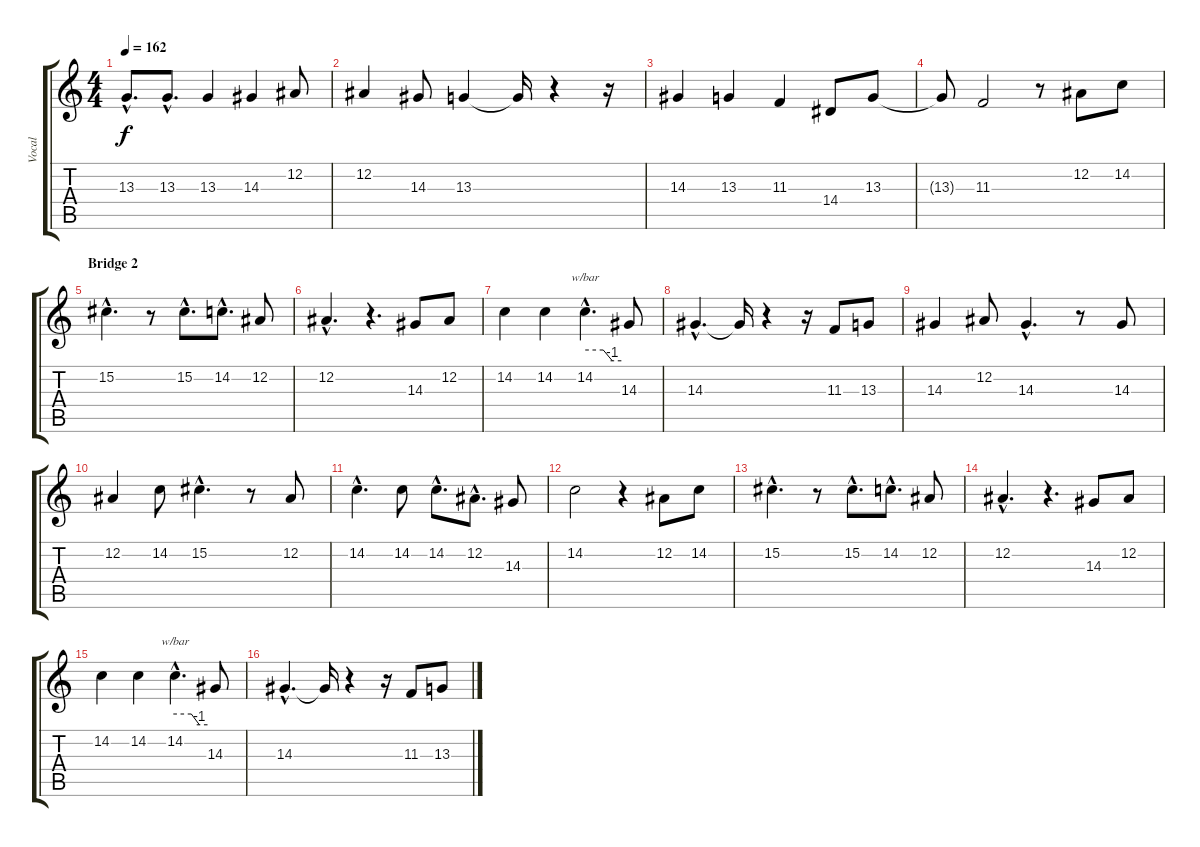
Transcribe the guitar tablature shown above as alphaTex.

\track ("Vocal" "Vocal") {instrument viola}
\staff {score tabs}
\tuning (Eb4 Bb3 Gb3 Db3 Ab2 Eb2) {hide}
\ts (4 4)
\tempo 162
\clef g2
\ks c
13.3{hac}.8{d dy f} 13.3{hac}.8{d} 13.3.4 14.3.4 12.2.8 |
12.2.4 14.3.8 13.3.4 13.3{t}.16 r.4 r.16 |
14.3.4 13.3.4 11.3.4 14.4.8 13.3.8 |
13.3{t}.8 11.3.2 r.8 12.2.8 14.2.8 |
\section ("" "Bridge 2")
15.2{hac}.4{d} r.8 15.2{hac}.8{d} 14.2{hac}.8{d} 12.2.8 |
12.2{hac}.4{d} r.4{d} 14.3.8 12.2.8 |
14.2.4 14.2.4 14.2{hac}.4{d tbe (custom default 0 0 30 0 45 -4 60 -4)} 14.3.8 |
14.3{hac}.4{d} 14.3{t}.16 r.4 r.16 11.3.8 13.3.8 |
14.3.4 12.2.8 14.3{hac}.4{d} r.8 14.3.8 |
12.2.4 14.2.8 15.2{hac}.4{d} r.8 12.2.8 |
14.2{hac}.4{d} 14.2.8 14.2{hac}.8{d} 12.2{hac}.8{d} 14.3.8 |
14.2.2 r.4 12.2.8 14.2.8 |
15.2{hac}.4{d} r.8 15.2{hac}.8{d} 14.2{hac}.8{d} 12.2.8 |
12.2{hac}.4{d} r.4{d} 14.3.8 12.2.8 |
14.2.4 14.2.4 14.2{hac}.4{d tbe (custom default 0 0 30 0 45 -4 60 -4)} 14.3.8 |
14.3{hac}.4{d} 14.3{t}.16 r.4 r.16 11.3.8 13.3.8
